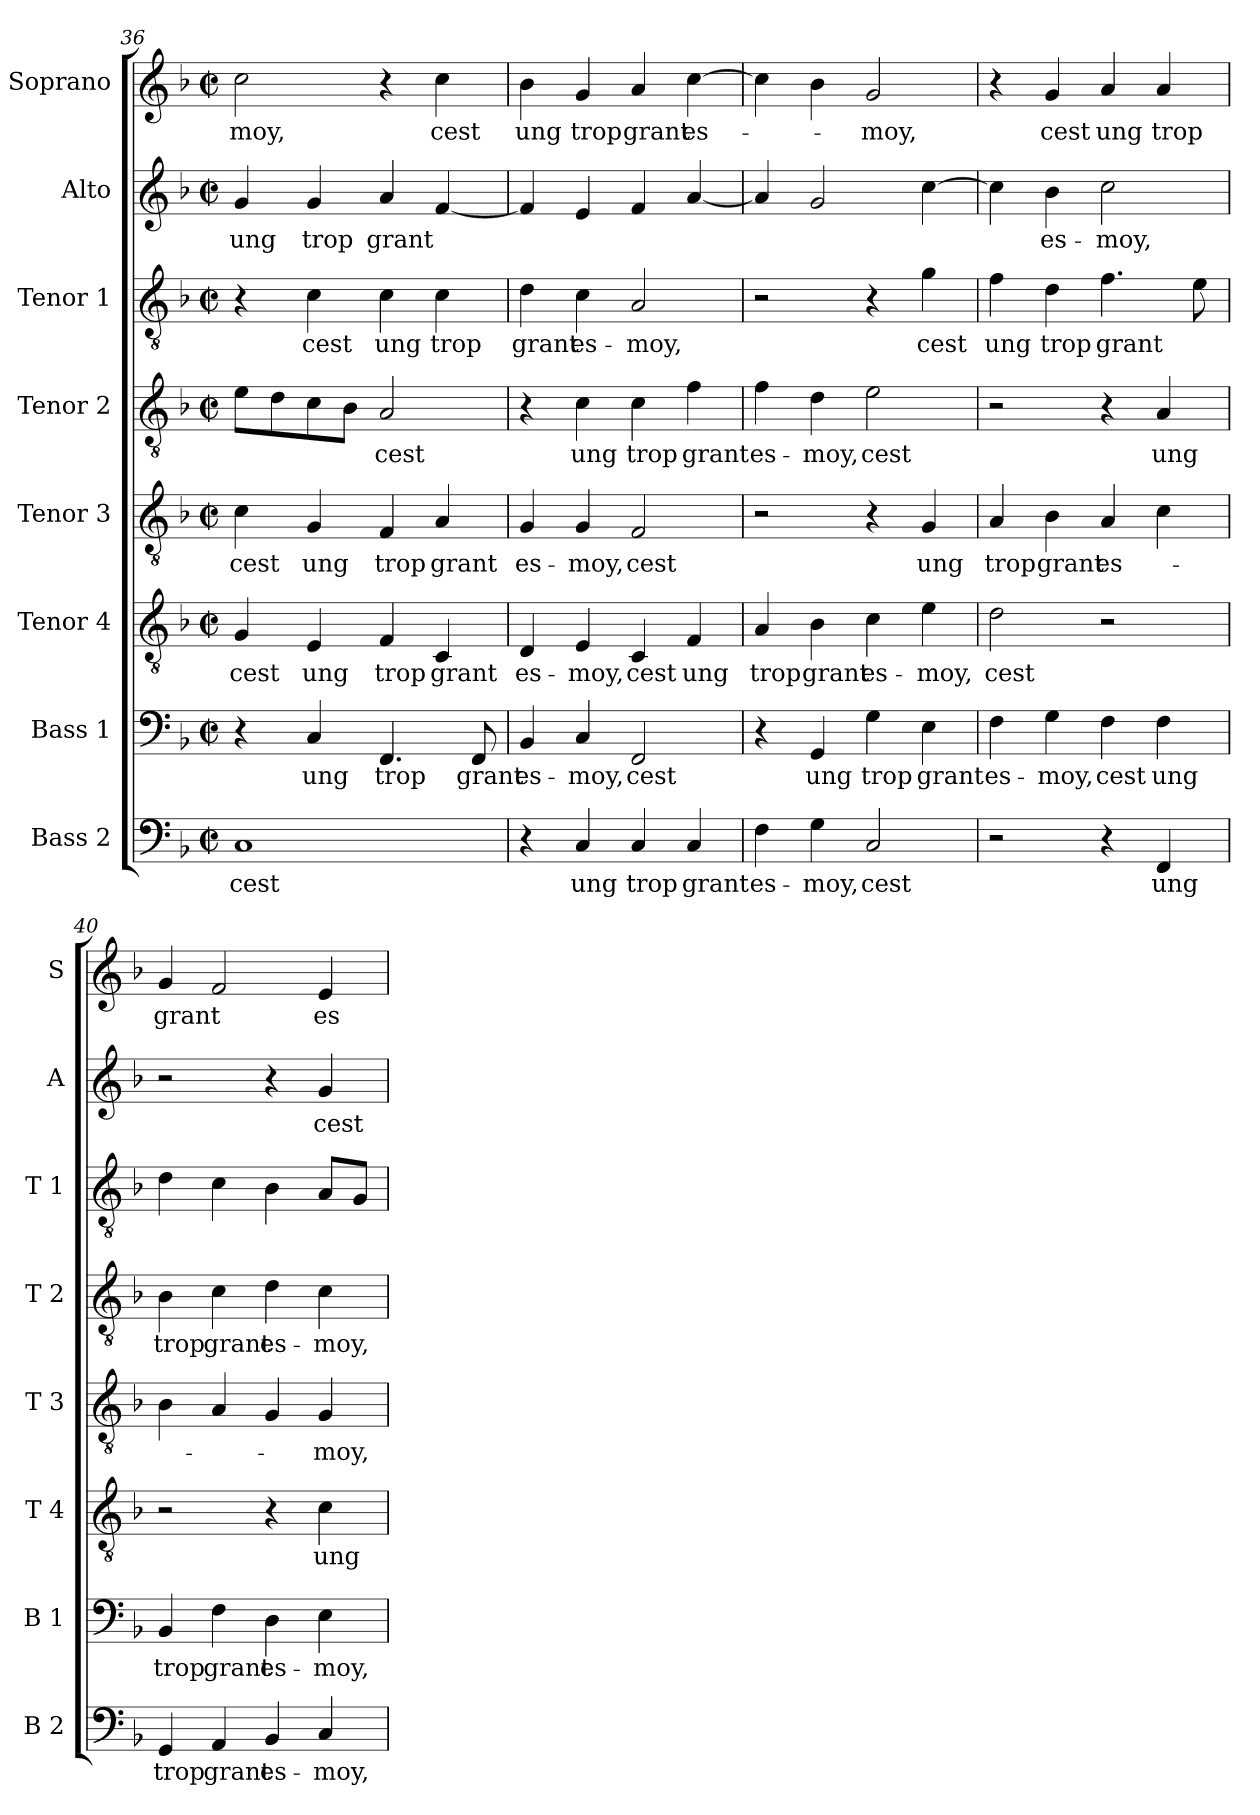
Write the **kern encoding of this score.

**kern	**text	**kern	**text	**kern	**text	**kern	**text	**kern	**text	**kern	**text	**kern	**text	**kern	**text
*part8	*part8	*part7	*part7	*part6	*part6	*part5	*part5	*part4	*part4	*part3	*part3	*part2	*part2	*part1	*part1
*staff8	*staff8	*staff7	*staff7	*staff6	*staff6	*staff5	*staff5	*staff4	*staff4	*staff3	*staff3	*staff2	*staff2	*staff1	*staff1
*I"Bass 2	*	*I"Bass 1	*	*I"Tenor 4	*	*I"Tenor 3	*	*I"Tenor 2	*	*I"Tenor 1	*	*I"Alto	*	*I"Soprano	*
*I'B 2	*	*I'B 1	*	*I'T 4	*	*I'T 3	*	*I'T 2	*	*I'T 1	*	*I'A	*	*I'S	*
!!LO:PB:g=z
*clefF4	*	*clefF4	*	*clefGv2	*	*clefGv2	*	*clefGv2	*	*clefGv2	*	*clefG2	*	*clefG2	*
*k[b-]	*	*k[b-]	*	*k[b-]	*	*k[b-]	*	*k[b-]	*	*k[b-]	*	*k[b-]	*	*k[b-]	*
*F:	*	*F:	*	*F:	*	*F:	*	*F:	*	*F:	*	*F:	*	*F:	*
*M2/2	*	*M2/2	*	*M2/2	*	*M2/2	*	*M2/2	*	*M2/2	*	*M2/2	*	*M2/2	*
*met(c|)	*	*met(c|)	*	*met(c|)	*	*met(c|)	*	*met(c|)	*	*met(c|)	*	*met(c|)	*	*met(c|)	*
=36	=36	=36	=36	=36	=36	=36	=36	=36	=36	=36	=36	=36	=36	=36	=36
1C	cest	4r	.	4G/	cest	4c\	cest	8e\L	.	4r	.	4g/	ung	2cc\	-moy,
.	.	.	.	.	.	.	.	8d\	.	.	.	.	.	.	.
.	.	4C/	ung	4E/	ung	4G/	ung	8c\	.	4c\	cest	4g/	trop	.	.
.	.	.	.	.	.	.	.	8B-\J	.	.	.	.	.	.	.
.	.	4.FF/	trop	4F/	trop	4F/	trop	2A/	cest	4c\	ung	4a/	grant	4r	.
.	.	.	.	4C/	grant	4A/	grant	.	.	4c\	trop	[4f/	.	4cc\	cest
.	.	8FF/	grant	.	.	.	.	.	.	.	.	.	.	.	.
=37	=37	=37	=37	=37	=37	=37	=37	=37	=37	=37	=37	=37	=37	=37	=37
4r	.	4BB-/	es-	4D/	es-	4G/	es-	4r	.	4d\	grant	4f/]	.	4b-\	ung
4C/	ung	4C/	-moy,	4E/	-moy,	4G/	-moy,	4c\	ung	4c\	es-	4e/	.	4g/	trop
4C/	trop	2FF/	cest	4C/	cest	2F/	cest	4c\	trop	2A/	-moy,	4f/	.	4a/	grant
4C/	grant	.	.	4F/	ung	.	.	4f\	grant	.	.	[4a/	.	[4cc\	es-
=38	=38	=38	=38	=38	=38	=38	=38	=38	=38	=38	=38	=38	=38	=38	=38
4F\	es-	4r	.	4A/	trop	2r	.	4f\	es-	2r	.	4a/]	.	4cc\]	.
4G\	-moy,	4GG/	ung	4B-\	grant	.	.	4d\	-moy,	.	.	2g/	.	4b-\	.
2C/	cest	4G\	trop	4c\	es-	4r	.	2e\	cest	4r	.	.	.	2g/	-moy,
.	.	4E\	grant	4e\	-moy,	4G/	ung	.	.	4g\	cest	[4cc\	.	.	.
=39	=39	=39	=39	=39	=39	=39	=39	=39	=39	=39	=39	=39	=39	=39	=39
2r	.	4F\	es-	2d\	cest	4A/	trop	2r	.	4f\	ung	4cc\]	.	4r	.
.	.	4G\	-moy,	.	.	4B-\	grant	.	.	4d\	trop	4b-\	es-	4g/	cest
4r	.	4F\	cest	2r	.	4A/	es-	4r	.	4.f\	grant	2cc\	-moy,	4a/	ung
4FF/	ung	4F\	ung	.	.	4c\	.	4A/	ung	.	.	.	.	4a/	trop
.	.	.	.	.	.	.	.	.	.	8e\	.	.	.	.	.
=40	=40	=40	=40	=40	=40	=40	=40	=40	=40	=40	=40	=40	=40	=40	=40
4GG/	trop	4BB-/	trop	2r	.	4B-\	.	4B-\	trop	4d\	.	2r	.	4g/	grant
4AA/	grant	4F\	grant	.	.	4A/	.	4c\	grant	4c\	.	.	.	2f/	.
4BB-/	es-	4D\	es-	4r	.	4G/	.	4d\	es-	4B-\	.	4r	.	.	.
4C/	-moy,	4E\	-moy,	4c\	ung	4G/	-moy,	4c\	-moy,	8A/L	.	4g/	cest	4e/	es-
.	.	.	.	.	.	.	.	.	.	8G/J	.	.	.	.	.
=	=	=	=	=	=	=	=	=	=	=	=	=	=	=	=
*-	*-	*-	*-	*-	*-	*-	*-	*-	*-	*-	*-	*-	*-	*-	*-
